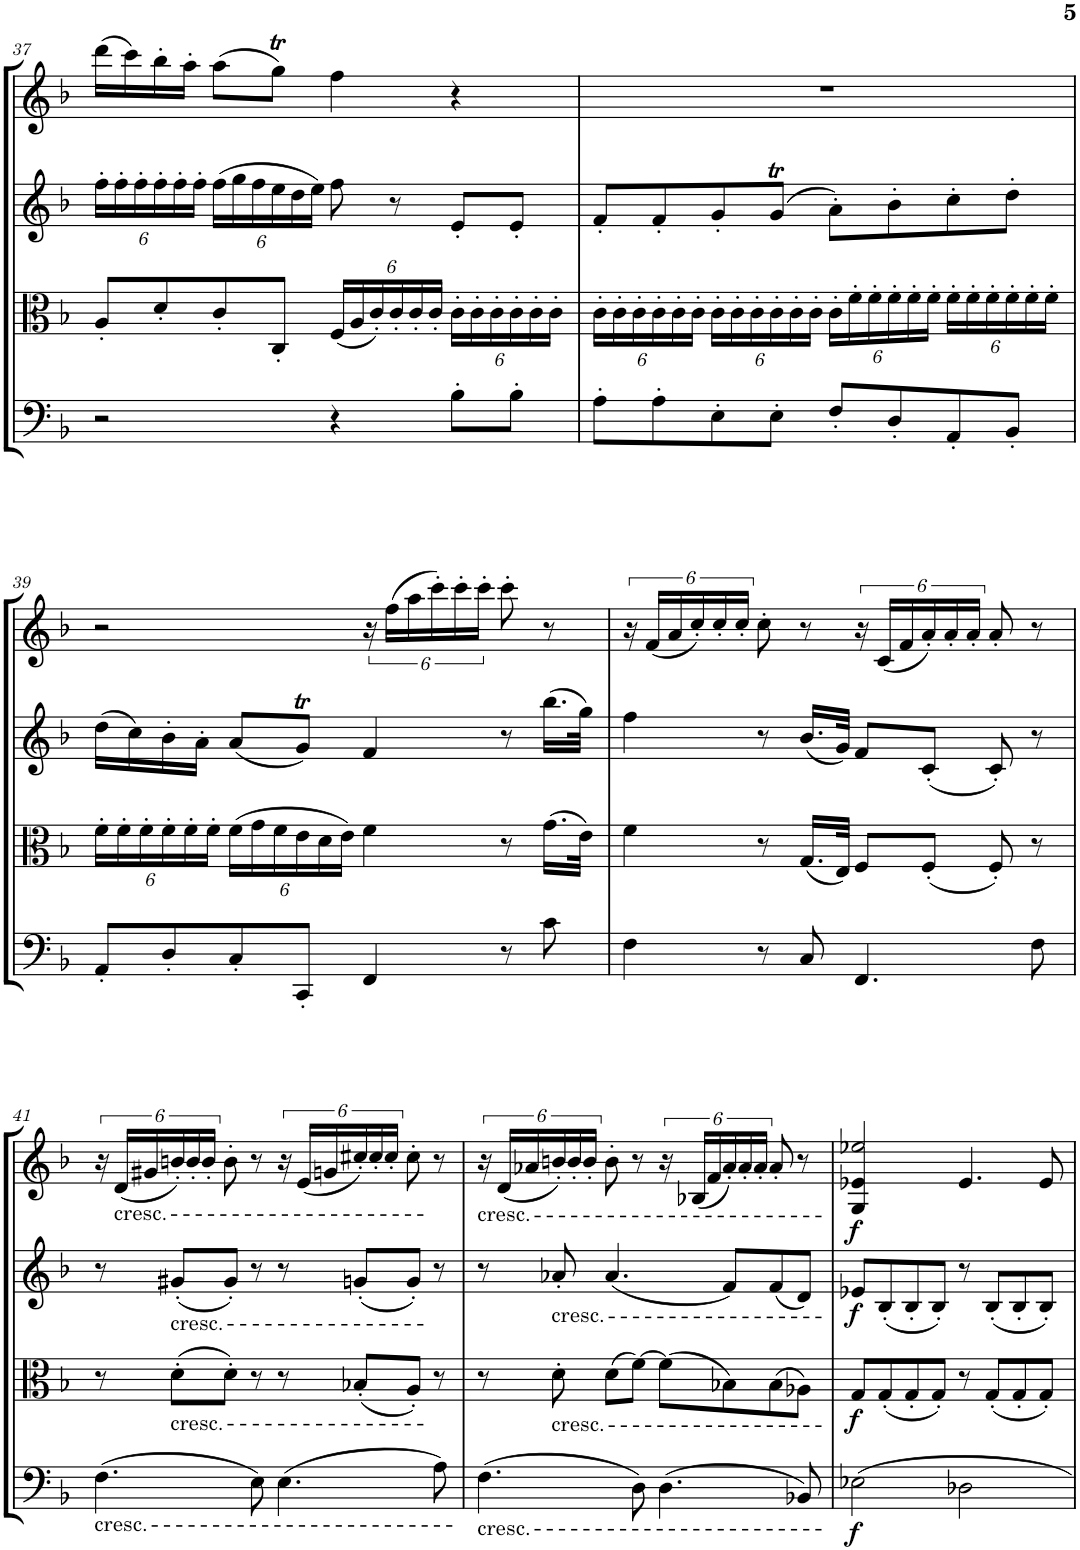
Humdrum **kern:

**kern	**dynam	**kern	**dynam	**kern	**dynam	**kern	**dynam
*part4	*part4	*part3	*part3	*part2	*part2	*part1	*part1
*staff4	*staff4	*staff3	*staff3	*staff2	*staff2	*staff1	*staff1
*I"Violoncello	*	*I"Viola	*	*I"Violin II	*	*I"Violin I	*
*I'Vc	*	*I'Vla	*	*I'Vln	*	*I'Vln	*
!!LO:PB:g=z
*clefF4	*	*clefC3	*	*clefG2	*	*clefG2	*
*k[b-]	*	*k[b-]	*	*k[b-]	*	*k[b-]	*
*M4/4	*	*M4/4	*	*M4/4	*	*M4/4	*
*met(c)	*	*met(c)	*	*met(c)	*	*met(c)	*
*	*	*	*	*Xbrackettup	*	*	*
=37	=37	=37	=37	=37	=37	=37	=37
2r	.	8A'/L	.	24ff'\LL	.	(>16ddd\LL	.
.	.	.	.	24ff'\	.	.	.
.	.	.	.	.	.	16ccc\)	.
.	.	.	.	24ff'\	.	.	.
.	.	8d'/	.	24ff'\	.	16bb-'\	.
.	.	.	.	24ff'\	.	.	.
.	.	.	.	.	.	16aa'\JJ	.
.	.	.	.	24ff'\JJ	.	.	.
.	.	8c'/	.	(>24ff\LL	.	(>8aa\L	.
.	.	.	.	24gg\	.	.	.
.	.	.	.	24ff\	.	.	.
.	.	8C'/J	.	24ee\	.	8ggT\J)	.
.	.	.	.	24dd\	.	.	.
.	.	.	.	24ee\JJ)	.	.	.
*	*	*Xbrackettup	*	*	*	*	*
4r	.	(<24F/LL	.	8ff\	.	4ff\	.
.	.	24A/	.	.	.	.	.
.	.	24c'/)	.	.	.	.	.
.	.	24c'/	.	8r	.	.	.
.	.	24c'/	.	.	.	.	.
.	.	24c'/JJ	.	.	.	.	.
8B-'\L	.	24c'\LL	.	8e'/L	.	4r	.
.	.	24c'\	.	.	.	.	.
.	.	24c'\	.	.	.	.	.
8B-'\J	.	24c'\	.	8e'/J	.	.	.
.	.	24c'\	.	.	.	.	.
.	.	24c'\JJ	.	.	.	.	.
=38	=38	=38	=38	=38	=38	=38	=38
8A'\L	.	24c'\LL	.	8f'/L	.	1r	.
.	.	24c'\	.	.	.	.	.
.	.	24c'\	.	.	.	.	.
8A'\	.	24c'\	.	8f'/	.	.	.
.	.	24c'\	.	.	.	.	.
.	.	24c'\JJ	.	.	.	.	.
8E'\	.	24c'\LL	.	8g'/	.	.	.
.	.	24c'\	.	.	.	.	.
.	.	24c'\	.	.	.	.	.
8E'\J	.	24c'\	.	(>8gT/J	.	.	.
.	.	24c'\	.	.	.	.	.
.	.	24c'\JJ	.	.	.	.	.
8F'/L	.	24c'\LL	.	8a'\L)	.	.	.
.	.	24f'\	.	.	.	.	.
.	.	24f'\	.	.	.	.	.
8D'/	.	24f'\	.	8b-'\	.	.	.
.	.	24f'\	.	.	.	.	.
.	.	24f'\JJ	.	.	.	.	.
8AA'/	.	24f'\LL	.	8cc'\	.	.	.
.	.	24f'\	.	.	.	.	.
.	.	24f'\	.	.	.	.	.
8BB-'/J	.	24f'\	.	8dd'\J	.	.	.
.	.	24f'\	.	.	.	.	.
.	.	24f'\JJ	.	.	.	.	.
!!LO:LB:g=z
=39	=39	=39	=39	=39	=39	=39	=39
8AA'/L	.	24f'\LL	.	(>16dd\LL	.	2r	.
.	.	24f'\	.	.	.	.	.
.	.	.	.	16cc\)	.	.	.
.	.	24f'\	.	.	.	.	.
8D'/	.	24f'\	.	16b-'\	.	.	.
.	.	24f'\	.	.	.	.	.
.	.	.	.	16a'\JJ	.	.	.
.	.	24f'\JJ	.	.	.	.	.
8C'/	.	(>24f\LL	.	(<8a/L	.	.	.
.	.	24g\	.	.	.	.	.
.	.	24f\	.	.	.	.	.
8CC'/J	.	24e\	.	8gT/J)	.	.	.
.	.	24d\	.	.	.	.	.
.	.	24e\JJ)	.	.	.	.	.
4FF/	.	4f\	.	4f/	.	24r	.
.	.	.	.	.	.	(>24ff\LL	.
.	.	.	.	.	.	24aa\	.
.	.	.	.	.	.	24ccc'\)	.
.	.	.	.	.	.	24ccc'\	.
.	.	.	.	.	.	24ccc'\JJ	.
8r	.	8r	.	8r	.	8ccc'\	.
8c\	.	(>16.g\LL	.	(>16.bb-\LL	.	8r	.
.	.	32e\JJk)	.	32gg\JJk)	.	.	.
=40	=40	=40	=40	=40	=40	=40	=40
4F\	.	4f\	.	4ff\	.	24r	.
.	.	.	.	.	.	(<24f/LL	.
.	.	.	.	.	.	24a/	.
.	.	.	.	.	.	24cc'/)	.
.	.	.	.	.	.	24cc'/	.
.	.	.	.	.	.	24cc'/JJ	.
8r	.	8r	.	8r	.	8cc'\	.
8C/	.	(<16.G/LL	.	(<16.b-/LL	.	8r	.
.	.	32E/JJk)	.	32g/JJk)	.	.	.
4.FF/	.	8F/L	.	8f/L	.	24r	.
.	.	.	.	.	.	(<24c/LL	.
.	.	.	.	.	.	24f/	.
.	.	(<8F'/J	.	(<8c'/J	.	24a'/)	.
.	.	.	.	.	.	24a'/	.
.	.	.	.	.	.	24a'/JJ	.
.	.	8F'/)	.	8c'/)	.	8a'/	.
8F\	.	8r	.	8r	.	8r	.
!!LO:LB:g=z
=41	=41	=41	=41	=41	=41	=41	=41
!LO:TX:b:t=cresc.	!	!	!	!	!	!	!
(>4.F\	.	8r	.	8r	.	24r	.
!	!	!	!	!	!	!LO:TX:b:t=cresc.	!
.	.	.	.	.	.	(<24d/LL	.
.	.	.	.	.	.	24g#X/	.
!	!	!	!	!LO:TX:b:t=cresc.	!	!	!
!	!	!LO:TX:b:t=cresc.	!	!	!	!	!
.	.	(>8d'\L	.	(<8g#X'/L	.	24bn'/)	.
.	.	.	.	.	.	24b'/	.
.	.	.	.	.	.	24b'/JJ	.
.	.	8d'\J)	.	8g#'/J)	.	8b'\	.
8E\)	.	8r	.	8r	.	8r	.
(>4.E\	.	8r	.	8r	.	24r	.
.	.	.	.	.	.	(<24e/LL	.
.	.	.	.	.	.	24gn/	.
.	.	(<8B-X'/L	.	(<8gn'/L	.	24cc#X'/)	.
.	.	.	.	.	.	24cc#'/	.
.	.	.	.	.	.	24cc#'/JJ	.
.	.	8A'/J)	.	8g'/J)	.	8cc#'\	.
8A\)	.	8r	.	8r	.	8r	.
=42	=42	=42	=42	=42	=42	=42	=42
!	!	!	!	!	!	!LO:TX:b:t=cresc.	!
!LO:TX:b:t=cresc.	!	!	!	!	!	!	!
(>4.F\	.	8r	.	8r	.	24r	.
.	.	.	.	.	.	(<24d/LL	.
.	.	.	.	.	.	24a-X/	.
!	!	!	!	!LO:TX:b:t=cresc.	!	!	!
!	!	!LO:TX:b:t=cresc.	!	!	!	!	!
.	.	8d'\	.	8a-X'/	.	24bn'/)	.
.	.	.	.	.	.	24b'/	.
.	.	.	.	.	.	24b'/JJ	.
.	.	(>8d\L	.	(<4.a-/	.	8b'\	.
8D\)	.	[8f\J)	.	.	.	8r	.
(>4.D\	.	(>8f\L]	.	.	.	24r	.
.	.	.	.	.	.	(<24B-X/LL	.
.	.	.	.	.	.	24f/	.
.	.	8B-X\)	.	8f/L)	.	24a-'/)	.
.	.	.	.	.	.	24a-'/	.
.	.	.	.	.	.	24a-'/JJ	.
.	.	(>8B-\	.	(<8f/	.	8a-'/	.
8BB-X/)	.	8A-X\J)	.	8d/J)	.	8r	.
=43	=43	=43	=43	=43	=43	=43	=43
*	*	*	*	*	*	*^	*
!	!LO:DY:b	!	!LO:DY:b	!	!LO:DY:b	!	!	!LO:DY:b
2E-X\	f	8G/L	f	8e-X/L	f	2ee-X/	4G/ 4e-X/	f
.	.	(<8G'/	.	(<8B-'/	.	.	.	.
.	.	8G'/	.	8B-'/	.	.	2.ryy	.
.	.	8G'/J)	.	8B-'/J)	.	.	.	.
2D-X\	.	8r	.	8r	.	4.e-/	.	.
.	.	(<8G'/L	.	(<8B-'/L	.	.	.	.
.	.	8G'/	.	8B-'/	.	.	.	.
.	.	8G'/J)	.	8B-'/J)	.	8e-/	.	.
*	*	*	*	*	*	*v	*v	*
=	=	=	=	=	=	=	=
*-	*-	*-	*-	*-	*-	*-	*-
